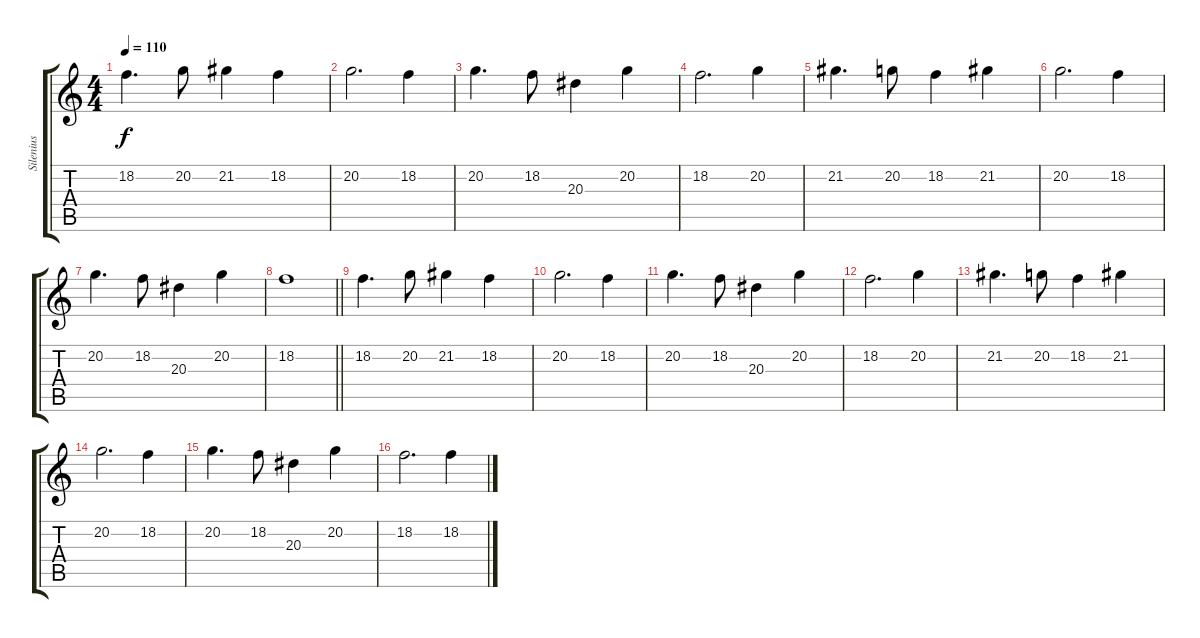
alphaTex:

\track ("Silenius" "Silenius") {instrument oboe}
\staff {score tabs}
\tuning (E4 B3 G3 D3 A2 E2) {hide}
\ts (4 4)
\tempo 110
\clef g2
\ks c
18.2.4{d dy f} 20.2.8 21.2.4 18.2.4 |
20.2.2{d} 18.2.4 |
20.2.4{d} 18.2.8 20.3.4 20.2.4 |
18.2.2{d} 20.2.4 |
21.2.4{d} 20.2.8 18.2.4 21.2.4 |
20.2.2{d} 18.2.4 |
20.2.4{d} 18.2.8 20.3.4 20.2.4 |
\barLineRight lightlight
18.2.1 |
18.2.4{d} 20.2.8 21.2.4 18.2.4 |
20.2.2{d} 18.2.4 |
20.2.4{d} 18.2.8 20.3.4 20.2.4 |
18.2.2{d} 20.2.4 |
21.2.4{d} 20.2.8 18.2.4 21.2.4 |
20.2.2{d} 18.2.4 |
20.2.4{d} 18.2.8 20.3.4 20.2.4 |
18.2.2{d} 18.2.4
